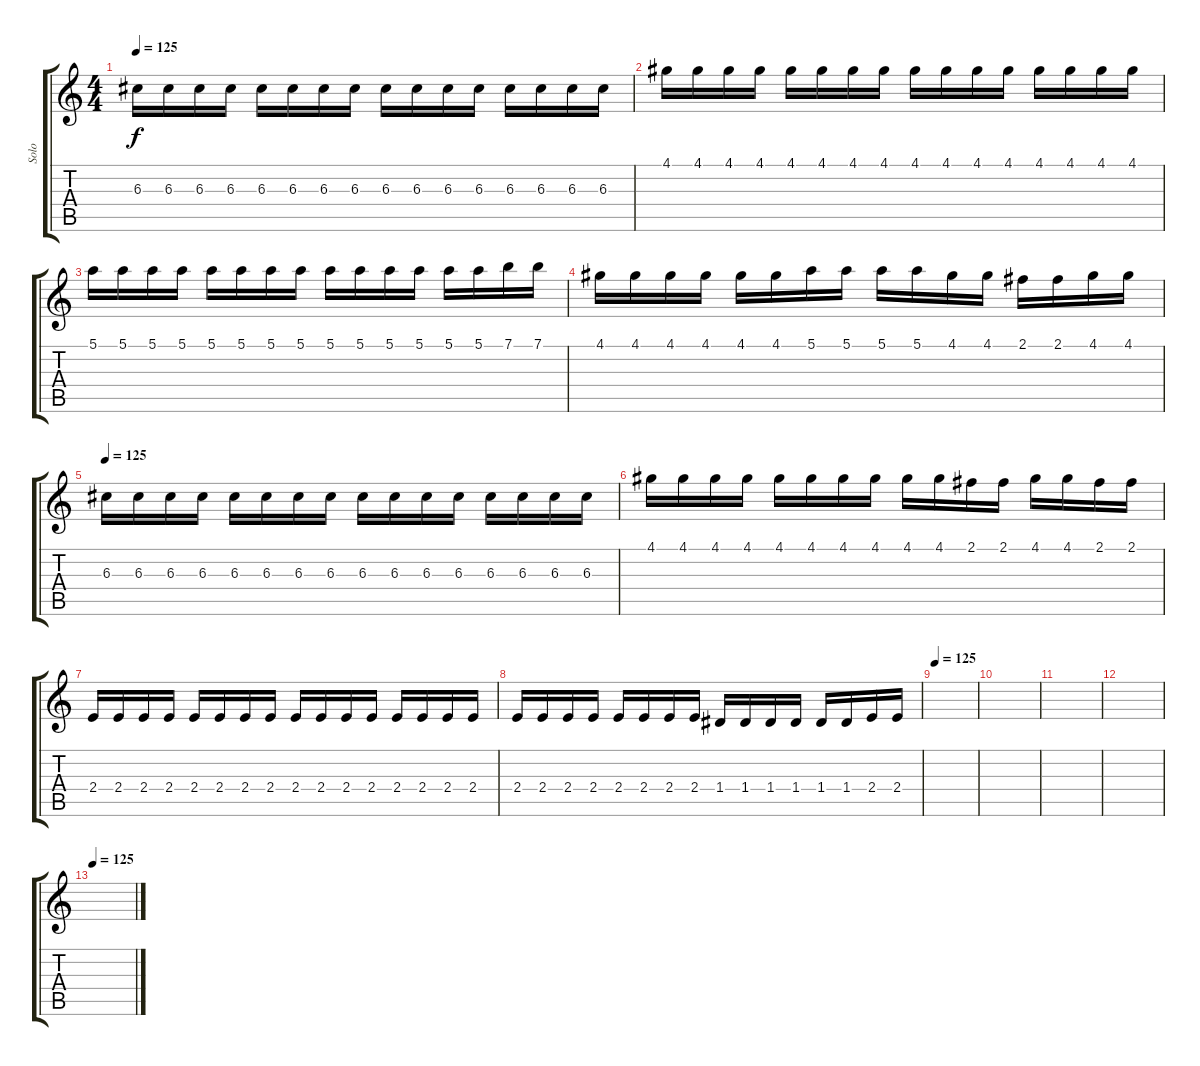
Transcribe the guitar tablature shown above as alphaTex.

\track ("Solo" "Solo") {instrument overdrivenguitar}
\staff {score tabs}
\tuning (E4 B3 G3 D3 A2 E2) {hide}
\ts (4 4)
\tempo 125
\clef g2
\ks c
6.3.16{dy f} 6.3.16 6.3.16 6.3.16 6.3.16 6.3.16 6.3.16 6.3.16 6.3.16 6.3.16 6.3.16 6.3.16 6.3.16 6.3.16 6.3.16 6.3.16 |
4.1.16 4.1.16 4.1.16 4.1.16 4.1.16 4.1.16 4.1.16 4.1.16 4.1.16 4.1.16 4.1.16 4.1.16 4.1.16 4.1.16 4.1.16 4.1.16 |
5.1.16 5.1.16 5.1.16 5.1.16 5.1.16 5.1.16 5.1.16 5.1.16 5.1.16 5.1.16 5.1.16 5.1.16 5.1.16 5.1.16 7.1.16 7.1.16 |
4.1.16 4.1.16 4.1.16 4.1.16 4.1.16 4.1.16 5.1.16 5.1.16 5.1.16 5.1.16 4.1.16 4.1.16 2.1.16 2.1.16 4.1.16 4.1.16 |
\tempo 125
6.3.16 6.3.16 6.3.16 6.3.16 6.3.16 6.3.16 6.3.16 6.3.16 6.3.16 6.3.16 6.3.16 6.3.16 6.3.16 6.3.16 6.3.16 6.3.16 |
4.1.16 4.1.16 4.1.16 4.1.16 4.1.16 4.1.16 4.1.16 4.1.16 4.1.16 4.1.16 2.1.16 2.1.16 4.1.16 4.1.16 2.1.16 2.1.16 |
2.4.16 2.4.16 2.4.16 2.4.16 2.4.16 2.4.16 2.4.16 2.4.16 2.4.16 2.4.16 2.4.16 2.4.16 2.4.16 2.4.16 2.4.16 2.4.16 |
2.4.16 2.4.16 2.4.16 2.4.16 2.4.16 2.4.16 2.4.16 2.4.16 1.4.16 1.4.16 1.4.16 1.4.16 1.4.16 1.4.16 2.4.16 2.4.16 |
\tempo 125
|
|
|
|
\tempo 125
